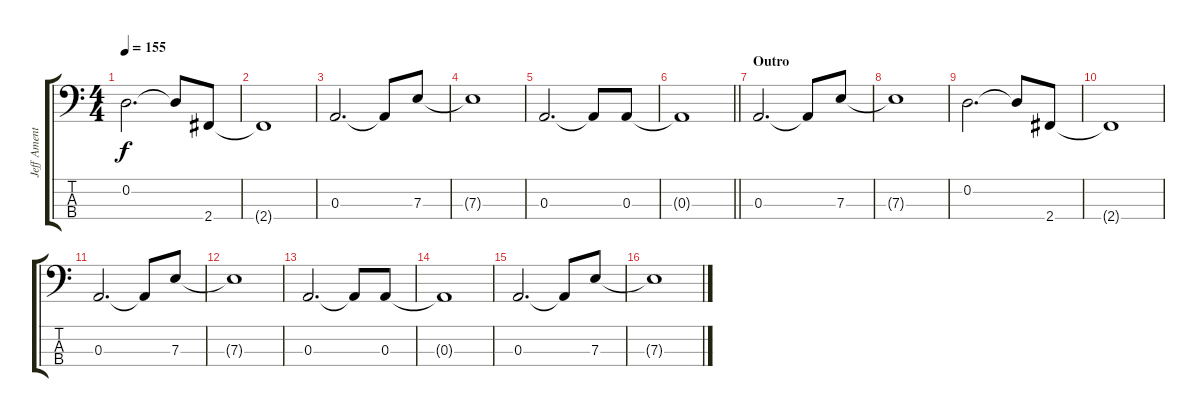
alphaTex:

\track ("Jeff Ament" "Jeff Ament") {instrument electricbassfinger}
\staff {score tabs}
\tuning (G2 D2 A1 E1) {hide}
\ts (4 4)
\tempo 155
\clef f4
\ks c
0.2.2{d dy f} 0.2{t}.8 2.4.8 |
2.4{t}.1 |
0.3.2{d} 0.3{t}.8 7.3.8 |
7.3{t}.1 |
0.3.2{d} 0.3{t}.8 0.3.8 |
\barLineRight lightlight
0.3{t}.1 |
\section ("" "Outro")
0.3.2{d volume 16} 0.3{t}.8 7.3.8 |
7.3{t}.1 |
0.2.2{d} 0.2{t}.8 2.4.8 |
2.4{t}.1 |
0.3.2{d} 0.3{t}.8 7.3.8 |
7.3{t}.1 |
0.3.2{d} 0.3{t}.8 0.3.8 |
0.3{t}.1 |
0.3.2{d} 0.3{t}.8 7.3.8 |
7.3{t}.1
